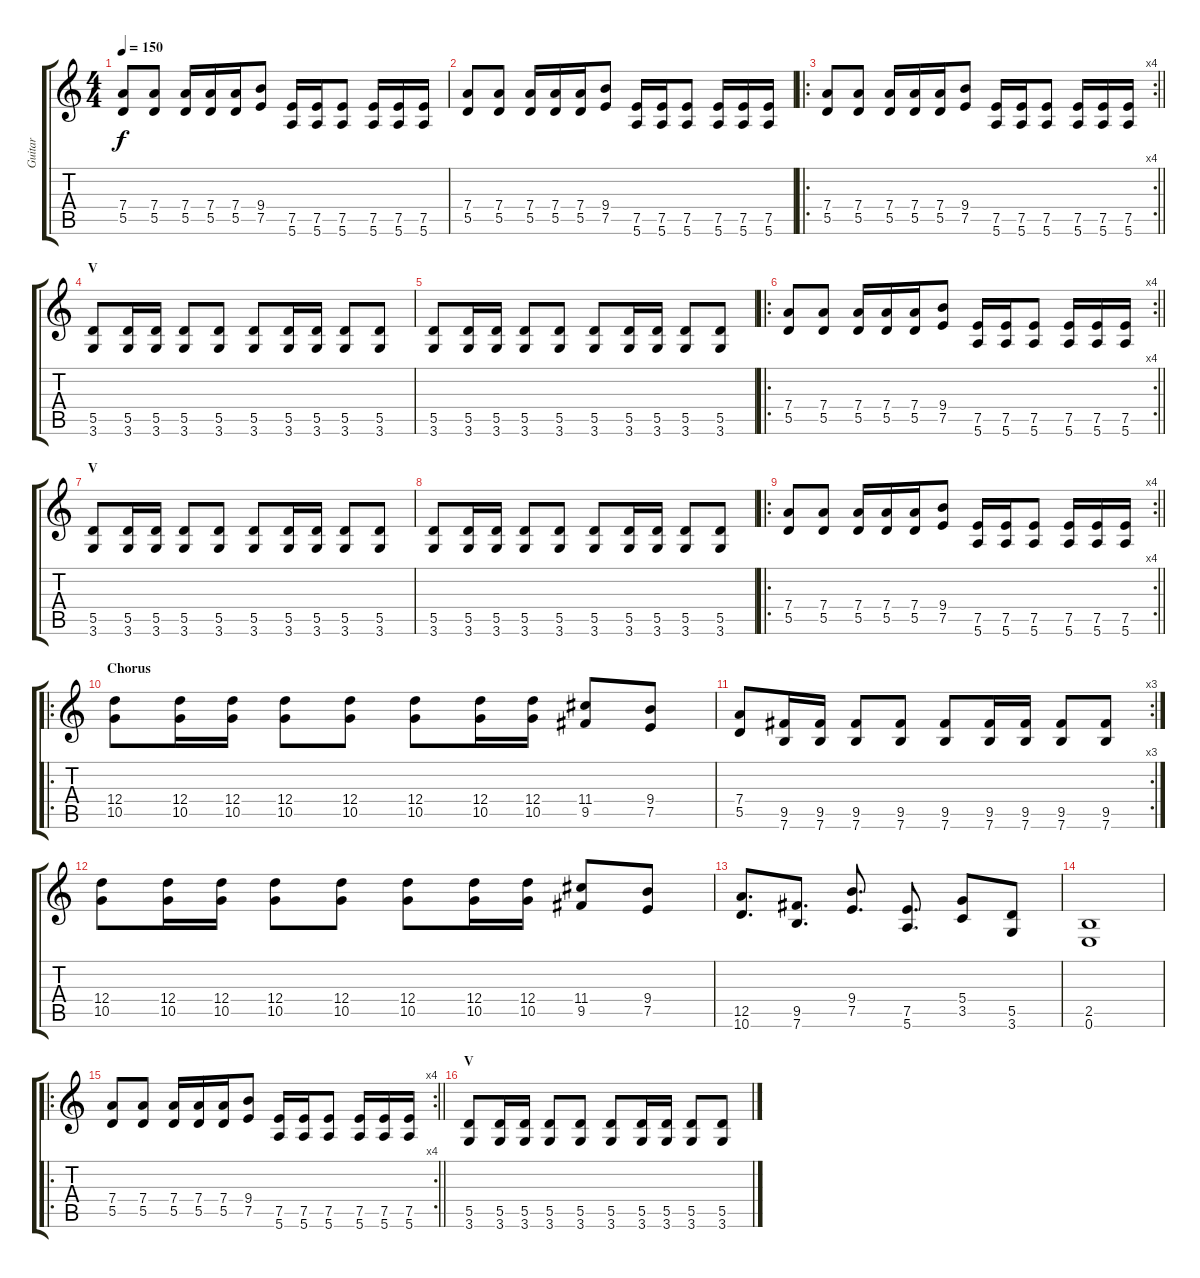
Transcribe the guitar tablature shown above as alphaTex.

\track ("Guitar" "Guitar") {instrument distortionguitar}
\staff {score tabs}
\tuning (E4 B3 G3 D3 A2 E2) {hide}
\ts (4 4)
\tempo 150
\clef g2
\ks c
(7.4 5.5).8{dy f instrument distortionguitar} (7.4 5.5).8 (7.4 5.5).16 (7.4 5.5).16 (7.4 5.5).16 (9.4 7.5).8 (7.5 5.6).16 (7.5 5.6).16 (7.5 5.6).8 (7.5 5.6).16 (7.5 5.6).16 (7.5 5.6).16 |
(7.4 5.5).8 (7.4 5.5).8 (7.4 5.5).16 (7.4 5.5).16 (7.4 5.5).16 (9.4 7.5).8 (7.5 5.6).16 (7.5 5.6).16 (7.5 5.6).8 (7.5 5.6).16 (7.5 5.6).16 (7.5 5.6).16 |
\ro
\rc 4
\barLineRight lightlight
(7.4 5.5).8 (7.4 5.5).8 (7.4 5.5).16 (7.4 5.5).16 (7.4 5.5).16 (9.4 7.5).8 (7.5 5.6).16 (7.5 5.6).16 (7.5 5.6).8 (7.5 5.6).16 (7.5 5.6).16 (7.5 5.6).16 |
\section ("" "V")
(5.5 3.6).8 (5.5 3.6).16 (5.5 3.6).16 (5.5 3.6).8 (5.5 3.6).8 (5.5 3.6).8 (5.5 3.6).16 (5.5 3.6).16 (5.5 3.6).8 (5.5 3.6).8 |
(5.5 3.6).8 (5.5 3.6).16 (5.5 3.6).16 (5.5 3.6).8 (5.5 3.6).8 (5.5 3.6).8 (5.5 3.6).16 (5.5 3.6).16 (5.5 3.6).8 (5.5 3.6).8 |
\ro
\rc 4
\barLineRight lightlight
(7.4 5.5).8 (7.4 5.5).8 (7.4 5.5).16 (7.4 5.5).16 (7.4 5.5).16 (9.4 7.5).8 (7.5 5.6).16 (7.5 5.6).16 (7.5 5.6).8 (7.5 5.6).16 (7.5 5.6).16 (7.5 5.6).16 |
\section ("" "V")
(5.5 3.6).8 (5.5 3.6).16 (5.5 3.6).16 (5.5 3.6).8 (5.5 3.6).8 (5.5 3.6).8 (5.5 3.6).16 (5.5 3.6).16 (5.5 3.6).8 (5.5 3.6).8 |
(5.5 3.6).8 (5.5 3.6).16 (5.5 3.6).16 (5.5 3.6).8 (5.5 3.6).8 (5.5 3.6).8 (5.5 3.6).16 (5.5 3.6).16 (5.5 3.6).8 (5.5 3.6).8 |
\ro
\rc 4
\barLineRight lightlight
(7.4 5.5).8 (7.4 5.5).8 (7.4 5.5).16 (7.4 5.5).16 (7.4 5.5).16 (9.4 7.5).8 (7.5 5.6).16 (7.5 5.6).16 (7.5 5.6).8 (7.5 5.6).16 (7.5 5.6).16 (7.5 5.6).16 |
\ro
\section ("" "Chorus")
(12.4 10.5).8 (12.4 10.5).16 (12.4 10.5).16 (12.4 10.5).8 (12.4 10.5).8 (12.4 10.5).8 (12.4 10.5).16 (12.4 10.5).16 (11.4 9.5).8 (9.4 7.5).8 |
\rc 3
(7.4 5.5).8 (9.5 7.6).16 (9.5 7.6).16 (9.5 7.6).8 (9.5 7.6).8 (9.5 7.6).8 (9.5 7.6).16 (9.5 7.6).16 (9.5 7.6).8 (9.5 7.6).8 |
(12.4 10.5).8 (12.4 10.5).16 (12.4 10.5).16 (12.4 10.5).8 (12.4 10.5).8 (12.4 10.5).8 (12.4 10.5).16 (12.4 10.5).16 (11.4 9.5).8 (9.4 7.5).8 |
(12.5 10.6).8{d} (9.5 7.6).8{d} (9.4 7.5).8{d} (7.5 5.6).8{d} (5.4 3.5).8 (5.5 3.6).8 |
(2.5 0.6).1 |
\ro
\rc 4
\barLineRight lightlight
(7.4 5.5).8 (7.4 5.5).8 (7.4 5.5).16 (7.4 5.5).16 (7.4 5.5).16 (9.4 7.5).8 (7.5 5.6).16 (7.5 5.6).16 (7.5 5.6).8 (7.5 5.6).16 (7.5 5.6).16 (7.5 5.6).16 |
\section ("" "V")
(5.5 3.6).8 (5.5 3.6).16 (5.5 3.6).16 (5.5 3.6).8 (5.5 3.6).8 (5.5 3.6).8 (5.5 3.6).16 (5.5 3.6).16 (5.5 3.6).8 (5.5 3.6).8
